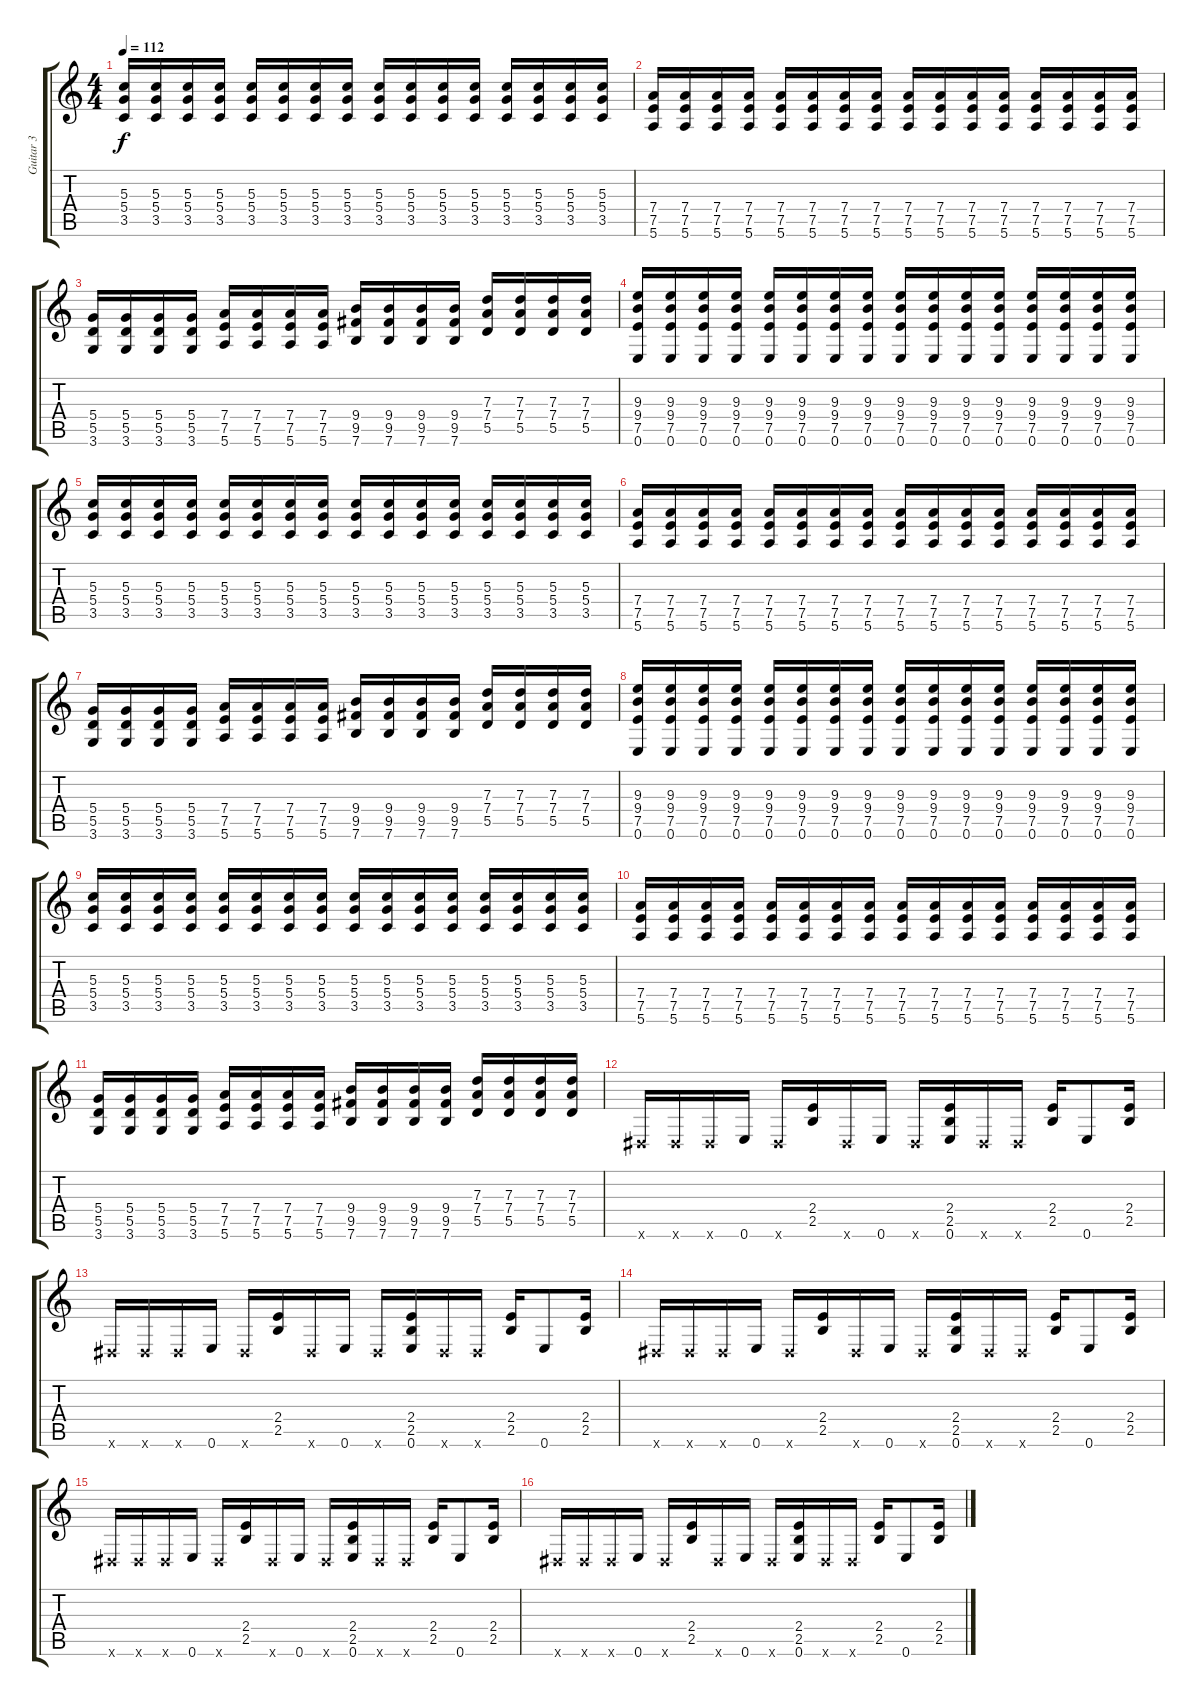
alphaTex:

\track ("Guitar 3" "Guitar 3") {instrument overdrivenguitar}
\staff {score tabs}
\tuning (E4 B3 G3 D3 A2 E2) {hide}
\ts (4 4)
\tempo 112
\clef g2
\ks c
(5.3 5.4 3.5).16{dy f} (5.3 5.4 3.5).16 (5.3 5.4 3.5).16 (5.3 5.4 3.5).16 (5.3 5.4 3.5).16 (5.3 5.4 3.5).16 (5.3 5.4 3.5).16 (5.3 5.4 3.5).16 (5.3 5.4 3.5).16 (5.3 5.4 3.5).16 (5.3 5.4 3.5).16 (5.3 5.4 3.5).16 (5.3 5.4 3.5).16 (5.3 5.4 3.5).16 (5.3 5.4 3.5).16 (5.3 5.4 3.5).16 |
(7.4 7.5 5.6).16 (7.4 7.5 5.6).16 (7.4 7.5 5.6).16 (7.4 7.5 5.6).16 (7.4 7.5 5.6).16 (7.4 7.5 5.6).16 (7.4 7.5 5.6).16 (7.4 7.5 5.6).16 (7.4 7.5 5.6).16 (7.4 7.5 5.6).16 (7.4 7.5 5.6).16 (7.4 7.5 5.6).16 (7.4 7.5 5.6).16 (7.4 7.5 5.6).16 (7.4 7.5 5.6).16 (7.4 7.5 5.6).16 |
(5.4 5.5 3.6).16 (5.4 5.5 3.6).16 (5.4 5.5 3.6).16 (5.4 5.5 3.6).16 (7.4 7.5 5.6).16 (7.4 7.5 5.6).16 (7.4 7.5 5.6).16 (7.4 7.5 5.6).16 (9.4 9.5 7.6).16 (9.4 9.5 7.6).16 (9.4 9.5 7.6).16 (9.4 9.5 7.6).16 (7.3 7.4 5.5).16 (7.3 7.4 5.5).16 (7.3 7.4 5.5).16 (7.3 7.4 5.5).16 |
(9.3 9.4 7.5 0.6).16 (9.3 9.4 7.5 0.6).16 (9.3 9.4 7.5 0.6).16 (9.3 9.4 7.5 0.6).16 (9.3 9.4 7.5 0.6).16 (9.3 9.4 7.5 0.6).16 (9.3 9.4 7.5 0.6).16 (9.3 9.4 7.5 0.6).16 (9.3 9.4 7.5 0.6).16 (9.3 9.4 7.5 0.6).16 (9.3 9.4 7.5 0.6).16 (9.3 9.4 7.5 0.6).16 (9.3 9.4 7.5 0.6).16 (9.3 9.4 7.5 0.6).16 (9.3 9.4 7.5 0.6).16 (9.3 9.4 7.5 0.6).16 |
(5.3 5.4 3.5).16 (5.3 5.4 3.5).16 (5.3 5.4 3.5).16 (5.3 5.4 3.5).16 (5.3 5.4 3.5).16 (5.3 5.4 3.5).16 (5.3 5.4 3.5).16 (5.3 5.4 3.5).16 (5.3 5.4 3.5).16 (5.3 5.4 3.5).16 (5.3 5.4 3.5).16 (5.3 5.4 3.5).16 (5.3 5.4 3.5).16 (5.3 5.4 3.5).16 (5.3 5.4 3.5).16 (5.3 5.4 3.5).16 |
(7.4 7.5 5.6).16 (7.4 7.5 5.6).16 (7.4 7.5 5.6).16 (7.4 7.5 5.6).16 (7.4 7.5 5.6).16 (7.4 7.5 5.6).16 (7.4 7.5 5.6).16 (7.4 7.5 5.6).16 (7.4 7.5 5.6).16 (7.4 7.5 5.6).16 (7.4 7.5 5.6).16 (7.4 7.5 5.6).16 (7.4 7.5 5.6).16 (7.4 7.5 5.6).16 (7.4 7.5 5.6).16 (7.4 7.5 5.6).16 |
(5.4 5.5 3.6).16 (5.4 5.5 3.6).16 (5.4 5.5 3.6).16 (5.4 5.5 3.6).16 (7.4 7.5 5.6).16 (7.4 7.5 5.6).16 (7.4 7.5 5.6).16 (7.4 7.5 5.6).16 (9.4 9.5 7.6).16 (9.4 9.5 7.6).16 (9.4 9.5 7.6).16 (9.4 9.5 7.6).16 (7.3 7.4 5.5).16 (7.3 7.4 5.5).16 (7.3 7.4 5.5).16 (7.3 7.4 5.5).16 |
(9.3 9.4 7.5 0.6).16 (9.3 9.4 7.5 0.6).16 (9.3 9.4 7.5 0.6).16 (9.3 9.4 7.5 0.6).16 (9.3 9.4 7.5 0.6).16 (9.3 9.4 7.5 0.6).16 (9.3 9.4 7.5 0.6).16 (9.3 9.4 7.5 0.6).16 (9.3 9.4 7.5 0.6).16 (9.3 9.4 7.5 0.6).16 (9.3 9.4 7.5 0.6).16 (9.3 9.4 7.5 0.6).16 (9.3 9.4 7.5 0.6).16 (9.3 9.4 7.5 0.6).16 (9.3 9.4 7.5 0.6).16 (9.3 9.4 7.5 0.6).16 |
(5.3 5.4 3.5).16 (5.3 5.4 3.5).16 (5.3 5.4 3.5).16 (5.3 5.4 3.5).16 (5.3 5.4 3.5).16 (5.3 5.4 3.5).16 (5.3 5.4 3.5).16 (5.3 5.4 3.5).16 (5.3 5.4 3.5).16 (5.3 5.4 3.5).16 (5.3 5.4 3.5).16 (5.3 5.4 3.5).16 (5.3 5.4 3.5).16 (5.3 5.4 3.5).16 (5.3 5.4 3.5).16 (5.3 5.4 3.5).16 |
(7.4 7.5 5.6).16 (7.4 7.5 5.6).16 (7.4 7.5 5.6).16 (7.4 7.5 5.6).16 (7.4 7.5 5.6).16 (7.4 7.5 5.6).16 (7.4 7.5 5.6).16 (7.4 7.5 5.6).16 (7.4 7.5 5.6).16 (7.4 7.5 5.6).16 (7.4 7.5 5.6).16 (7.4 7.5 5.6).16 (7.4 7.5 5.6).16 (7.4 7.5 5.6).16 (7.4 7.5 5.6).16 (7.4 7.5 5.6).16 |
(5.4 5.5 3.6).16 (5.4 5.5 3.6).16 (5.4 5.5 3.6).16 (5.4 5.5 3.6).16 (7.4 7.5 5.6).16 (7.4 7.5 5.6).16 (7.4 7.5 5.6).16 (7.4 7.5 5.6).16 (9.4 9.5 7.6).16 (9.4 9.5 7.6).16 (9.4 9.5 7.6).16 (9.4 9.5 7.6).16 (7.3 7.4 5.5).16 (7.3 7.4 5.5).16 (7.3 7.4 5.5).16 (7.3 7.4 5.5).16 |
-1.6{x}.16 -1.6{x}.16 -1.6{x}.16 0.6.16 -1.6{x}.16 (2.4 2.5).16 -1.6{x}.16 0.6.16 -1.6{x}.16 (2.4 2.5 0.6).16 -1.6{x}.16 -1.6{x}.16 (2.4 2.5).16 0.6.8 (2.4 2.5).16 |
-1.6{x}.16 -1.6{x}.16 -1.6{x}.16 0.6.16 -1.6{x}.16 (2.4 2.5).16 -1.6{x}.16 0.6.16 -1.6{x}.16 (2.4 2.5 0.6).16 -1.6{x}.16 -1.6{x}.16 (2.4 2.5).16 0.6.8 (2.4 2.5).16 |
-1.6{x}.16 -1.6{x}.16 -1.6{x}.16 0.6.16 -1.6{x}.16 (2.4 2.5).16 -1.6{x}.16 0.6.16 -1.6{x}.16 (2.4 2.5 0.6).16 -1.6{x}.16 -1.6{x}.16 (2.4 2.5).16 0.6.8 (2.4 2.5).16 |
-1.6{x}.16 -1.6{x}.16 -1.6{x}.16 0.6.16 -1.6{x}.16 (2.4 2.5).16 -1.6{x}.16 0.6.16 -1.6{x}.16 (2.4 2.5 0.6).16 -1.6{x}.16 -1.6{x}.16 (2.4 2.5).16 0.6.8 (2.4 2.5).16 |
-1.6{x}.16 -1.6{x}.16 -1.6{x}.16 0.6.16 -1.6{x}.16 (2.4 2.5).16 -1.6{x}.16 0.6.16 -1.6{x}.16 (2.4 2.5 0.6).16 -1.6{x}.16 -1.6{x}.16 (2.4 2.5).16 0.6.8 (2.4 2.5).16
